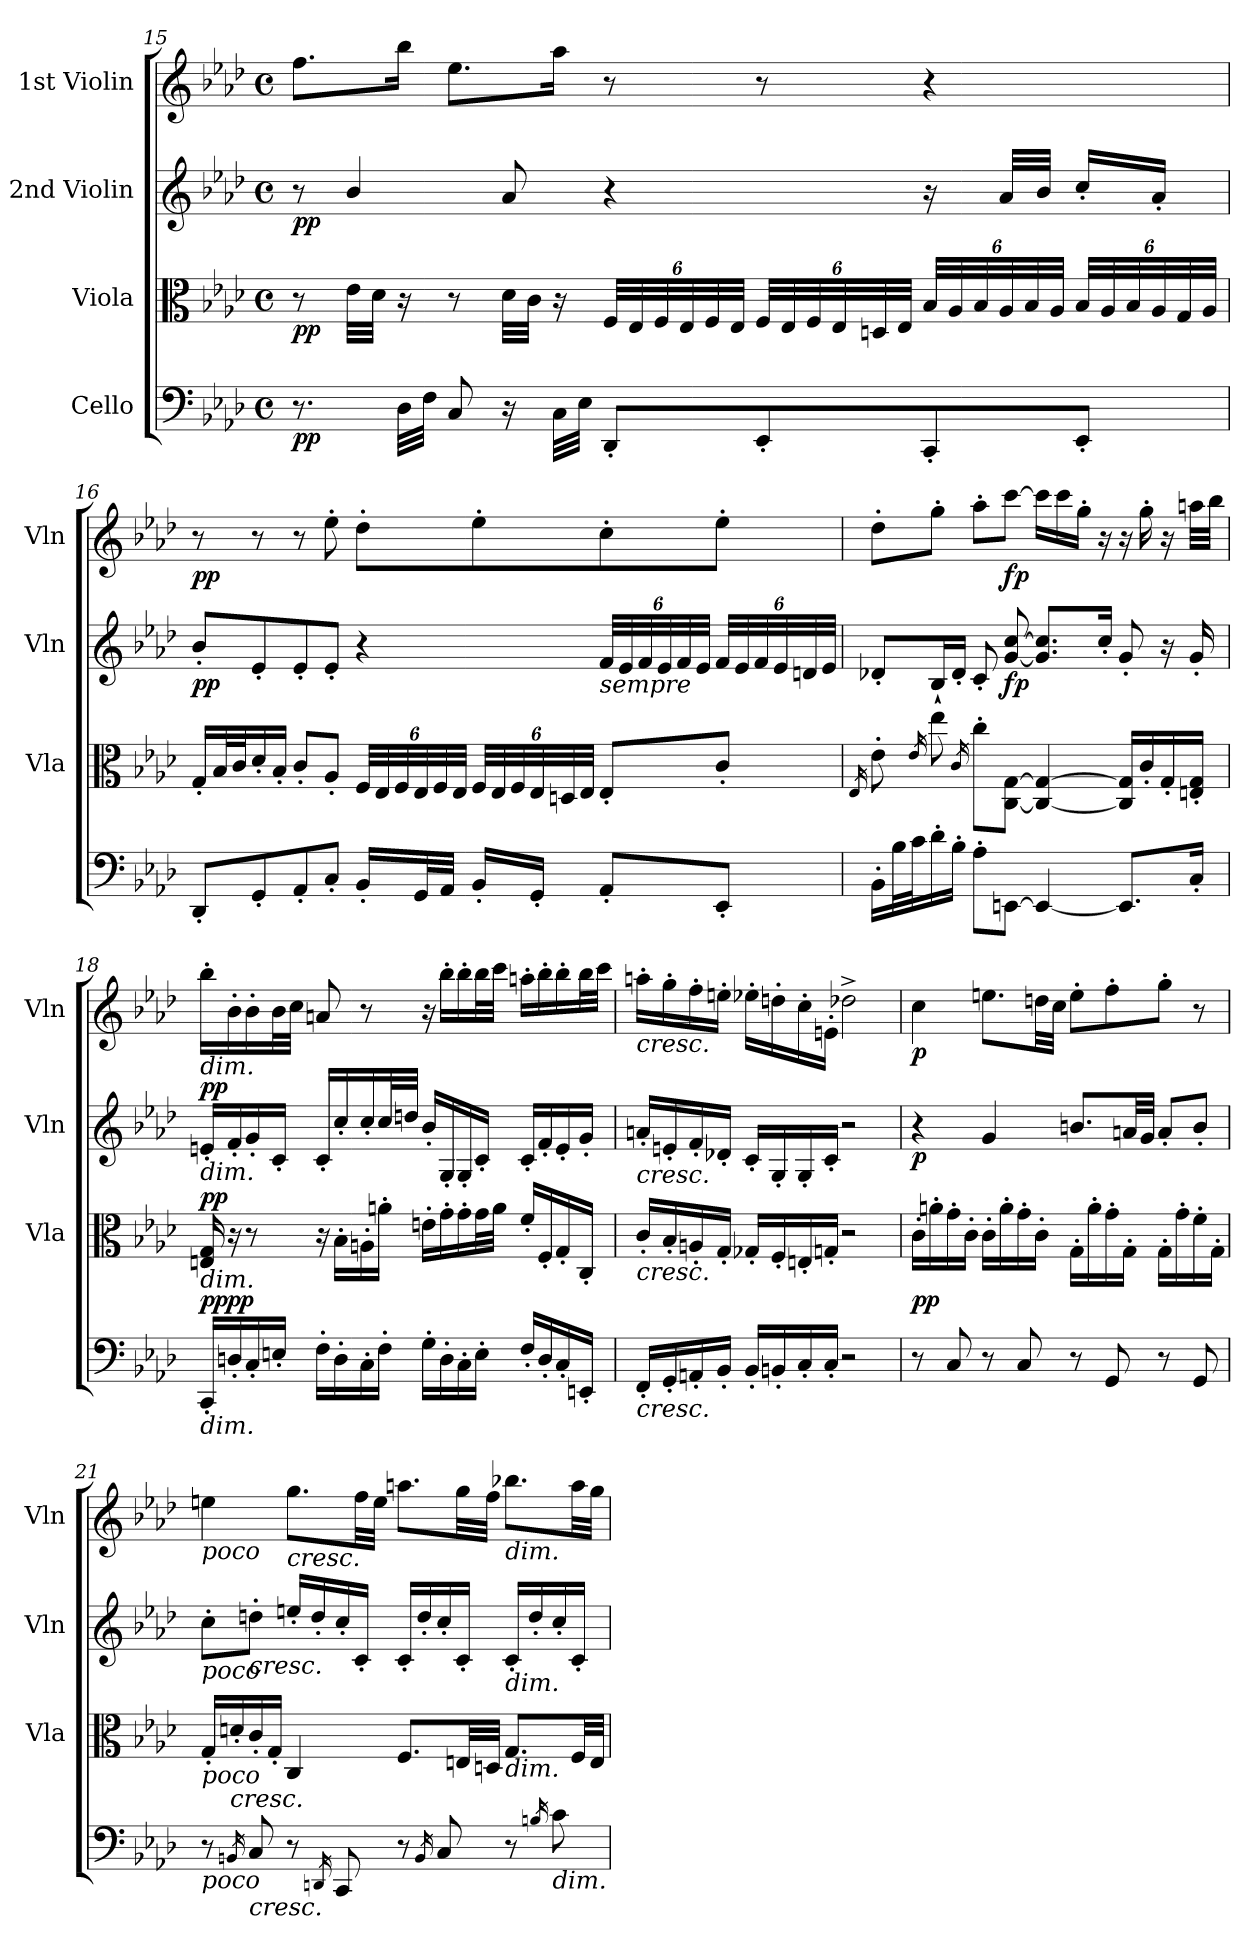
**kern	**dynam	**kern	**dynam	**kern	**dynam	**kern	**dynam
*part4	*part4	*part3	*part3	*part2	*part2	*part1	*part1
*staff4	*staff4	*staff3	*staff3	*staff2	*staff2	*staff1	*staff1
*I"Cello	*	*I"Viola	*	*I"2nd Violin	*	*I"1st Violin	*
*	*	*I'Vla	*	*I'Vln	*	*I'Vln	*
*clefF4	*	*clefC3	*	*clefG2	*	*clefG2	*
*k[b-e-a-d-]	*	*k[b-e-a-d-]	*	*k[b-e-a-d-]	*	*k[b-e-a-d-]	*
*A-:	*	*A-:	*	*A-:	*	*A-:	*
*M4/4	*	*M4/4	*	*M4/4	*	*M4/4	*
*met(c)	*	*met(c)	*	*met(c)	*	*met(c)	*
=15	=15	=15	=15	=15	=15	=15	=15
!	!LO:DY:b	!	!LO:DY:b	!	!LO:DY:b	!	!
8.r	pp	8r	pp	8r	pp	8.ff\L	.
.	.	32e-\LLL	.	4b-/	.	.	.
.	.	32d-\JJJ	.	.	.	.	.
32D-\LLL	.	16r	.	.	.	16bb-\Jk	.
32F\JJJ	.	.	.	.	.	.	.
8C/	.	8r	.	.	.	8.ee-\L	.
16r	.	32d-\LLL	.	8a-/	.	.	.
.	.	32c\JJJ	.	.	.	.	.
32C\LLL	.	16r	.	.	.	16aa-\Jk	.
32E-\JJJ	.	.	.	.	.	.	.
*	*	*Xbrackettup	*	*	*	*	*
8DD-'/L	.	48F/LLL	.	4r	.	8r	.
.	.	48E-/	.	.	.	.	.
.	.	48F/	.	.	.	.	.
.	.	48E-/	.	.	.	.	.
.	.	48F/	.	.	.	.	.
.	.	48E-/JJJ	.	.	.	.	.
8EE-'/	.	48F/LLL	.	.	.	8r	.
.	.	48E-/	.	.	.	.	.
.	.	48F/	.	.	.	.	.
.	.	48E-/	.	.	.	.	.
.	.	48Dn/	.	.	.	.	.
.	.	48E-/JJJ	.	.	.	.	.
8CC'/	.	48B-/LLL	.	16r	.	4r	.
.	.	48A-/	.	.	.	.	.
.	.	48B-/	.	.	.	.	.
.	.	48A-/	.	32a-/LLL	.	.	.
.	.	48B-/	.	.	.	.	.
.	.	.	.	32b-/JJJ	.	.	.
.	.	48A-/JJJ	.	.	.	.	.
8EE-'/J	.	48B-/LLL	.	16cc'/LL	.	.	.
.	.	48A-/	.	.	.	.	.
.	.	48B-/	.	.	.	.	.
.	.	48A-/	.	16a-'/JJ	.	.	.
.	.	48G/	.	.	.	.	.
.	.	48A-/JJJ	.	.	.	.	.
!!LO:PB:g=z
=16	=16	=16	=16	=16	=16	=16	=16
!	!	!	!	!	!LO:DY:b	!	!LO:DY:b
8DD-'/L	.	16G'/LL	.	8b-'/L	pp	8r	pp
.	.	32B-/L	.	.	.	.	.
.	.	32c/J	.	.	.	.	.
8GG'/	.	16d-'/	.	8e-'/	.	8r	.
.	.	16B-'/JJ	.	.	.	.	.
8AA-'/	.	8c'/L	.	8e-'/	.	8r	.
8C'/J	.	8A-'/J	.	8e-'/J	.	8ee-'\	.
16BB-'/LL	.	48F/LLL	.	4r	.	8dd-'\L	.
.	.	48E-/	.	.	.	.	.
.	.	48F/	.	.	.	.	.
32GG/L	.	48E-/	.	.	.	.	.
.	.	48F/	.	.	.	.	.
32AA-/JJJ	.	.	.	.	.	.	.
.	.	48E-/JJJ	.	.	.	.	.
16BB-'/LL	.	48F/LLL	.	.	.	8ee-'\	.
.	.	48E-/	.	.	.	.	.
.	.	48F/	.	.	.	.	.
16GG'/JJ	.	48E-/	.	.	.	.	.
.	.	48Dn/	.	.	.	.	.
.	.	48E-/JJJ	.	.	.	.	.
*	*	*	*	*Xbrackettup	*	*	*
!	!	!	!	!LO:TX:b:i:t=sempre	!	!	!
8AA-'/L	.	8E-'/L	.	48f/LLL	.	8cc'\	.
.	.	.	.	48e-/	.	.	.
.	.	.	.	48f/	.	.	.
.	.	.	.	48e-/	.	.	.
.	.	.	.	48f/	.	.	.
.	.	.	.	48e-/JJJ	.	.	.
8EE-'/J	.	8c'/J	.	48f/LLL	.	8ee-'\J	.
.	.	.	.	48e-/	.	.	.
.	.	.	.	48f/	.	.	.
.	.	.	.	48e-/	.	.	.
.	.	.	.	48dn/	.	.	.
.	.	.	.	48e-/JJJ	.	.	.
!!LO:LB:g=z
=17	=17	=17	=17	=17	=17	=17	=17
.	.	16qE-/	.	.	.	.	.
16BB-'\LL	.	8e-'\	.	8d-X'/L	.	8dd-'\L	.
32B-\L	.	.	.	.	.	.	.
32c\J	.	.	.	.	.	.	.
.	.	16qe-/	.	.	.	.	.
16d-'\	.	8ee-\	.	16B-''/L	.	8gg'\J	.
16B-'\JJ	.	.	.	16d-'/JJ	.	.	.
.	.	16qc/	.	.	.	.	.
8A-'\L	.	8cc'\L	.	8c'/	.	8aa-'\L	.
!	!LO:DY:b	!	!	!	!	!	!
!	!LO:DY:n=1:b	!	!	!	!LO:DY:b	!	!LO:DY:b
[8EEn\J	fp fp	[8C\ [8G\J	.	[8g/ [8cc/	fp	[8ccc\J	fp
4EE/_	.	4C/_ 4G/_	.	8.g/] 8.cc/]L	.	16ccc\LL]	.
.	.	.	.	.	.	16ccc\	.
.	.	.	.	.	.	16gg'\JJ	.
.	.	.	.	16cc'/Jk	.	16r	.
8.EE/L]	.	16C/] 16G/]LL	.	8g'/	.	16r	.
.	.	16c'/	.	.	.	16gg'\	.
.	.	16G'/	.	16r	.	16r	.
16C'/Jk	.	16En/' 16G/'JJ	.	16g'/	.	32aan\LLL	.
.	.	.	.	.	.	32bb-\JJJ	.
!!LO:LB:g=z
=18	=18	=18	=18	=18	=18	=18	=18
!	!	!	!	!	!	!LO:TX:b:i:t=dim.	!
!	!	!	!	!LO:TX:b:i:t=dim.	!	!	!
!	!	!LO:TX:b:i:t=dim.	!	!	!	!	!
!LO:TX:b:i:t=dim.	!	!	!	!	!	!	!
!	!LO:DY:b	!	!	!	!	!	!
!	!LO:DY:n=1:a	!	!LO:DY:a	!	!LO:DY:a	!	!
16CC'/LL	pp pp	16En/ 16G/	pp	16en'/LL	pp	16bb-'\LL	.
16Dn'/	.	16r	.	16f'/	.	16b-'\	.
16C'/	.	8r	.	16g'/	.	16b-'\	.
16En'/JJ	.	.	.	16c'/JJ	.	32b-\L	.
.	.	.	.	.	.	32cc\JJJ	.
16F'\LL	.	16r	.	16c'/LL	.	8an/	.
16D'\	.	16B-'\LL	.	16cc'/	.	.	.
16C'\	.	16An'\	.	16cc'/	.	8r	.
16F'\JJ	.	16an'\JJ	.	32cc/L	.	.	.
.	.	.	.	32ddn/JJJ	.	.	.
16G'\LL	.	16en'\LL	.	16b-'/LL	.	16r	.
16D'\	.	16g'\	.	16G'/	.	16bb-'\LL	.
16C'\	.	16g'\	.	16G'/	.	16bb-'\	.
16E'\JJ	.	32g\L	.	16c'/JJ	.	32bb-\L	.
.	.	32a\JJJ	.	.	.	32ccc\JJJ	.
16F'/LL	.	16f'/LL	.	16c'/LL	.	16aan'\LL	.
16D'/	.	16F'/	.	16f'/	.	16bb-'\	.
16C'/	.	16G'/	.	16e'/	.	16bb-'\	.
16EEn'/JJ	.	16C'/JJ	.	16g'/JJ	.	32bb-\L	.
.	.	.	.	.	.	32ccc\JJJ	.
=19	=19	=19	=19	=19	=19	=19	=19
!	!	!	!	!	!	!LO:TX:b:i:t=cresc.	!
!	!	!	!	!LO:TX:b:i:t=cresc.	!	!	!
!	!	!LO:TX:b:i:t=cresc.	!	!	!	!	!
!LO:TX:b:i:t=cresc.	!	!	!	!	!	!	!
16FF'/LL	.	16c'/LL	.	16an'/LL	.	16aan'\LL	.
16GG'/	.	16B-'/	.	16en'/	.	16gg'\	.
16AAn'/	.	16An'/	.	16f'/	.	16ff'\	.
16BB-'/JJ	.	16G'/JJ	.	16d-X'/JJ	.	16een'\JJ	.
16BB-'/LL	.	16G-X'/LL	.	16c'/LL	.	16ee-X'\LL	.
16BBn'/	.	16F'/	.	16G'/	.	16ddn'\	.
16C'/	.	16En'/	.	16G'/	.	16cc'\	.
16C'/JJ	.	16Gn'/JJ	.	16c'/JJ	.	16en'\JJ	.
2r	.	2r	.	2r	.	2dd-X^\	.
!!LO:PB:g=z
=20	=20	=20	=20	=20	=20	=20	=20
!	!LO:DY:b	!	!	!	!	!	!
!	!LO:DY:n=1:a	!	!	!	!LO:DY:b	!	!LO:DY:b
8r	p p	16c'\LL	.	4r	p	4cc\	p
.	.	16an'\	.	.	.	.	.
8C/	.	16g'\	.	.	.	.	.
.	.	16c'\JJ	.	.	.	.	.
8r	.	16c'\LL	.	4g/	.	8.een\L	.
.	.	16a'\	.	.	.	.	.
8C/	.	16g'\	.	.	.	.	.
.	.	16c'\JJ	.	.	.	32ddn\LL	.
.	.	.	.	.	.	32cc\JJJ	.
8r	.	16G'\LL	.	8.bn/L	.	8ee'\L	.
.	.	16a'\	.	.	.	.	.
8GG/	.	16g'\	.	.	.	8ff'\	.
.	.	16G'\JJ	.	32an/LL	.	.	.
.	.	.	.	32g/JJJ	.	.	.
8r	.	16G'\LL	.	8a'/L	.	8gg'\J	.
.	.	16g'\	.	.	.	.	.
8GG/	.	16f'\	.	8b'/J	.	8r	.
.	.	16G'\JJ	.	.	.	.	.
!!LO:PB:g=z
=21	=21	=21	=21	=21	=21	=21	=21
!	!	!	!	!	!	!LO:TX:b:i:t=poco	!
!	!	!	!	!LO:TX:b:i:t=poco	!	!	!
!	!	!LO:TX:b:i:t=poco	!	!	!	!	!
!LO:TX:b:i:t=poco	!	!	!	!	!	!	!
8r	.	16G'/LL	.	8cc'\L	.	4een\	.
!	!	!LO:TX:b:i:t=cresc.	!	!	!	!	!
.	.	16dn'/	.	.	.	.	.
16qBBn/	.	.	.	.	.	.	.
!	!	!	!	!LO:TX:b:i:t=cresc.	!	!	!
!LO:TX:b:i:t=cresc.	!	!	!	!	!	!	!
8C/	.	16c'/	.	8ddn'\J	.	.	.
.	.	16G'/JJ	.	.	.	.	.
!	!	!	!	!	!	!LO:TX:b:i:t=cresc.	!
8r	.	4C/	.	16een'/LL	.	8.gg\L	.
.	.	.	.	16dd'/	.	.	.
16qDDn/	.	.	.	.	.	.	.
8CC/	.	.	.	16cc'/	.	.	.
.	.	.	.	16c'/JJ	.	32ff\LL	.
.	.	.	.	.	.	32ee\JJJ	.
8r	.	8.F/L	.	16c'/LL	.	8.aan\L	.
.	.	.	.	16dd'/	.	.	.
16qBB/	.	.	.	.	.	.	.
8C/	.	.	.	16cc'/	.	.	.
.	.	32En/LL	.	16c'/JJ	.	32gg\LL	.
.	.	32Dn/JJJ	.	.	.	32ff\JJJ	.
!	!	!	!	!	!	!LO:TX:b:i:t=dim.	!
!	!	!	!	!LO:TX:b:i:t=dim.	!	!	!
!	!	!LO:TX:b:i:t=dim.	!	!	!	!	!
8r	.	8.G/L	.	16c'/LL	.	8.bb-X\L	.
.	.	.	.	16dd'/	.	.	.
16qBn/	.	.	.	.	.	.	.
!LO:TX:b:i:t=dim.	!	!	!	!	!	!	!
8c\	.	.	.	16cc'/	.	.	.
.	.	32F/LL	.	16c'/JJ	.	32aa\LL	.
.	.	32E/JJJ	.	.	.	32gg\JJJ	.
=	=	=	=	=	=	=	=
*-	*-	*-	*-	*-	*-	*-	*-
